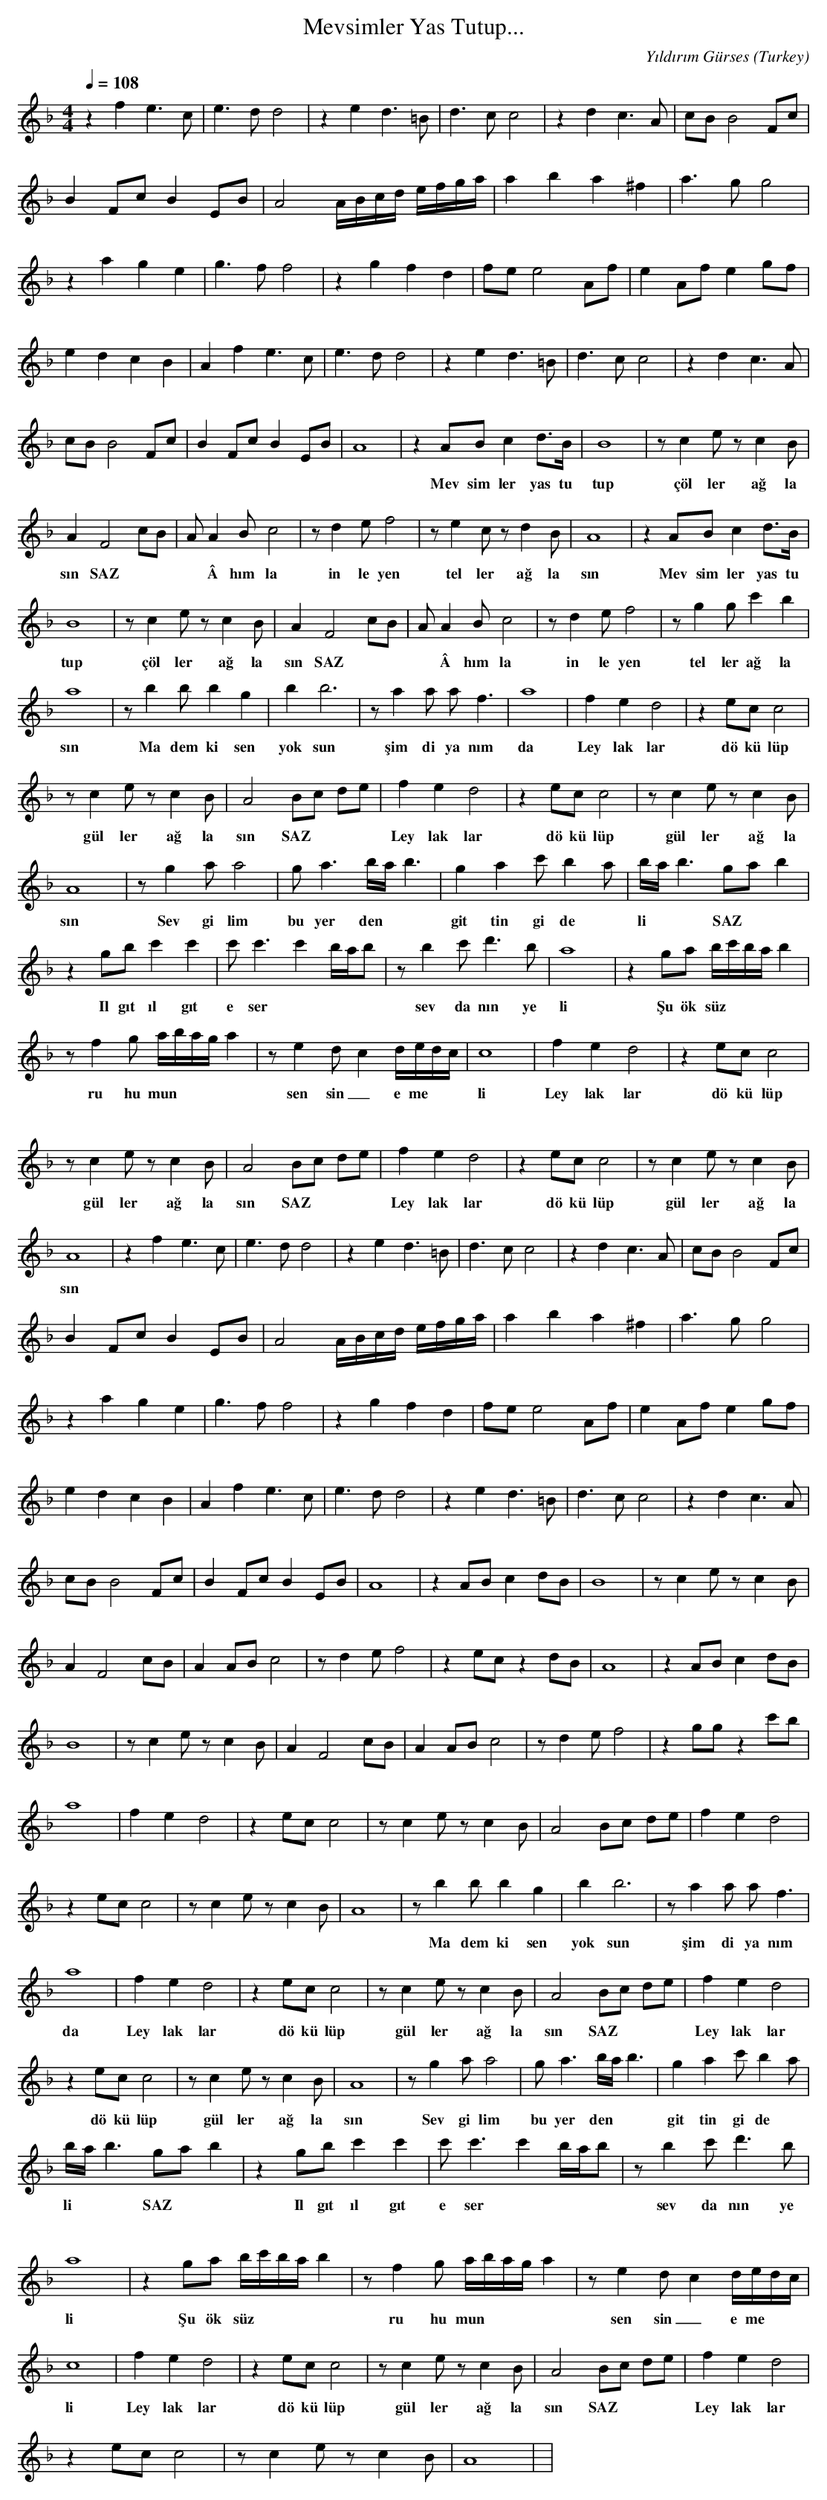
X:1
T: Mevsimler Yas Tutup...
C: Yıldırım Gürses
O: Turkey
M: 4/4
L: 1/16
K: C _B
Q: 1/4=108
z4 f4 e6c2  | e6d2 d8  | z4 e4 d6=B2  | \
w:   |   |   |
d6c2 c8  | z4 d4 c6A2  | c2B2 B8 F2c2  |
w:   |   |   |
B4 F2c2 B4 E2B2  | A8 ABcd efga  | a4 b4 a4 ^f4  | \
w:   |   |   |
a6g2 g8  |
w:   |
z4 a4 g4 e4  | g6f2 f8  | z4 g4 f4 d4  | \
w:   |   |   |
f2e2 e8 A2f2  | e4 A2f2 e4 g2f2  |
w:   |   |
e4 d4 c4 B4  | A4 f4 e6c2  | e6d2 d8  | \
w:   |   |   |
z4 e4 d6=B2  | d6c2 c8  | z4 d4 c6A2  |
w:   |   |   |
c2B2 B8 F2c2  | B4 F2c2 B4 E2B2  | A16  | \
w:   |   |   |
z4 A2B2 c4 d3B  | B16  | z2c4e2 z2c4B2  |
w:  Mev sim ler  yas  tu  |  tup   |  çöl ler  ağ la  |
A4 F8 c2B2  | A2A4B2 c8  | z2d4e2 f8  | \
w:  sın   SAZ  |  *  Â hım la   |  in le yen   |
z2e4c2 z2d4B2  | A16  | z4 A2B2 c4 d3B  |
w:  tel ler  ağ la  |  sın    |  Mev sim ler  yas  tu  |
B16  | z2c4e2 z2c4B2  | A4 F8 c2B2  | A2A4B2 c8  | \
w:  tup   |  çöl ler  ağ la  |  sın   SAZ  |  *  Â hım la   |
z2d4e2 f8  | z2g4g2 c'4 b4  |
w:  in le yen   |  tel ler  ağ la  |
a16  | z2b4b2 b4 g4  | b4 b12  | z2a4a2 a2f6  | a16  | \
w:  sın    |  Ma dem  ki  sen   |  yok sun   |  şim di  ya nım  |  da    |
f4 e4 d8  | z4 e2c2 c8  |
w:  Ley lak lar   |  dö kü lüp   |
z2c4e2 z2c4B2  | A8 B2c2 d2e2  | f4 e4 d8  | \
w:  gül ler  ağ la  |  sın   SAZ  |  Ley lak lar   |
z4 e2c2 c8  | z2c4e2 z2c4B2  |
w:  dö kü lüp   |  gül ler  ağ la  |
A16  | z2g4a2 a8  | g2a6 bab6  | g4 a4 c'2b4a2  | \
w:  sın    |  Sev gi lim   |  bu  yer den   |  git tin  gi de  |
bab6 g2a2 b4  |
w:  li  *  *  SAZ  |
z4 g2b2 c'4 c'4  | c'2c'6 c'4 bab2  | \
w:  Il gıt  ıl gıt   |  e ser   |
z2b4c'2 d'6b2  | a16  | z4 g2a2 bc'ba b4  |
w:  sev da nın  ye  |  li   |  Şu  ök süz   |
z2f4g2 abag a4  | z2e4d2 c4 dedc  | c16  | \
w:  ru hu mun   |  sen sin_ e me  |  li    |
f4 e4 d8  | z4 e2c2 c8  |
w:  Ley lak lar   |  dö kü lüp   |
z2c4e2 z2c4B2  | A8 B2c2 d2e2  | f4 e4 d8  | \
w:  gül ler  ağ la  |  sın   SAZ  |  Ley lak lar   |
z4 e2c2 c8  | z2c4e2 z2c4B2  |
w:  dö kü lüp   |  gül ler  ağ la  |
A16  | z4 f4 e6c2  | e6d2 d8  | z4 e4 d6=B2  | \
w:  sın    |   |   |   |
d6c2 c8  | z4 d4 c6A2  | c2B2 B8 F2c2  |
w:   |   |   |
B4 F2c2 B4 E2B2  | A8 ABcd efga  | a4 b4 a4 ^f4  | \
w:   |   |   |
a6g2 g8  |
w:   |
z4 a4 g4 e4  | g6f2 f8  | z4 g4 f4 d4  | \
w:   |   |   |
f2e2 e8 A2f2  | e4 A2f2 e4 g2f2  |
w:   |   |
e4 d4 c4 B4  | A4 f4 e6c2  | e6d2 d8  | \
w:   |   |   |
z4 e4 d6=B2  | d6c2 c8  | z4 d4 c6A2  |
w:   |   |   |
c2B2 B8 F2c2  | B4 F2c2 B4 E2B2  | A16  | \
w:   |   |   |
z4 A2B2 c4 d2B2  | B16  | z2c4e2 z2c4B2  |
w:   |   |   |
A4 F8 c2B2  | A4 A2B2 c8  | z2d4e2 f8  | \
w:   |   |   |
z4 e2c2 z4 d2B2  | A16  | z4 A2B2 c4 d2B2  |
w:   |   |   |
B16  | z2c4e2 z2c4B2  | A4 F8 c2B2  | A4 A2B2 c8  | \
w:   |   |   |   |
z2d4e2 f8  | z4 g2g2 z4 c'2b2  |
w:   |   |
a16  | f4 e4 d8  | z4 e2c2 c8  | z2c4e2 z2c4B2  | \
w:   |   |   |   |
A8 B2c2 d2e2  | f4 e4 d8  |
w:   |   |
z4 e2c2 c8  | z2c4e2 z2c4B2  | A16  | z2b4b2 b4 g4  | \
w:   |   |   |  Ma dem  ki  sen   |
b4 b12  | z2a4a2 a2f6  |
w:  yok sun   |  şim di  ya nım  |
a16  | f4 e4 d8  | z4 e2c2 c8  | z2c4e2 z2c4B2  | \
w:  da    |  Ley lak lar   |  dö kü lüp   |  gül ler  ağ la  |
A8 B2c2 d2e2  | f4 e4 d8  |
w:  sın   SAZ  |  Ley lak lar   |
z4 e2c2 c8  | z2c4e2 z2c4B2  | A16  | z2g4a2 a8  | \
w:  dö kü lüp   |  gül ler  ağ la  |  sın    |  Sev gi lim   |
g2a6 bab6  | g4 a4 c'2b4a2  |
w:  bu  yer den   |  git tin  gi de  |
bab6 g2a2 b4  | z4 g2b2 c'4 c'4  | c'2c'6 c'4 bab2  | \
w:  li  *  *  SAZ  |  Il gıt  ıl gıt   |  e ser   |
z2b4c'2 d'6b2  |
w:  sev da nın  ye  |
a16  | z4 g2a2 bc'ba b4  | z2f4g2 abag a4  | \
w:  li   |  Şu  ök süz   |  ru hu mun   |
z2e4d2 c4 dedc  |
w:  sen sin_ e me  |
c16  | f4 e4 d8  | z4 e2c2 c8  | z2c4e2 z2c4B2  | \
w:  li    |  Ley lak lar   |  dö kü lüp   |  gül ler  ağ la  |
A8 B2c2 d2e2  | f4 e4 d8  |
w:  sın   SAZ  |  Ley lak lar   |
z4 e2c2 c8  | z2c4e2 z2c4B2  | A16  | |
